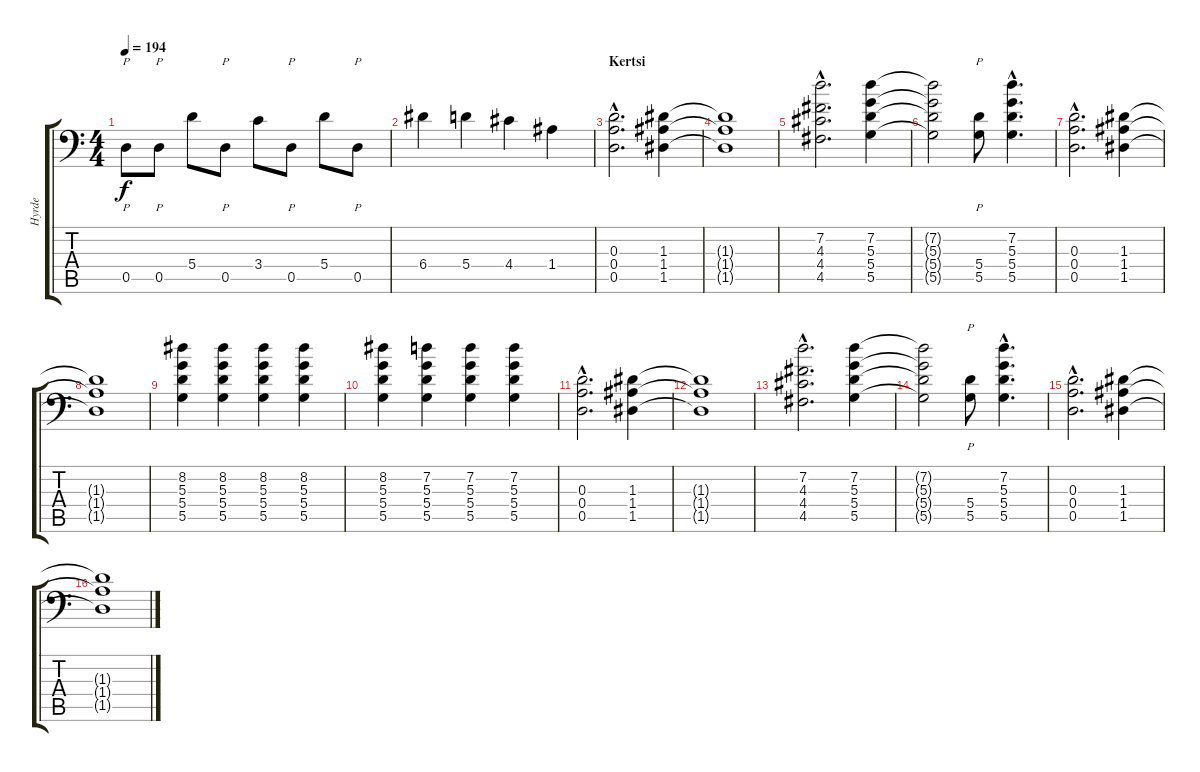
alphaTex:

\track ("Hyrde" "Hyrde") {instrument distortionguitar}
\staff {score tabs}
\tuning (B3 G3 D3 A2 D2 A1) {hide}
\ts (4 4)
\tempo 194
\clef f4
\ks c
0.5.8{p dy f} 0.5.8{p} 5.4.8 0.5.8{p} 3.4.8 0.5.8{p} 5.4.8 0.5.8{p} |
6.4.4 5.4.4 4.4.4 1.4.4 |
\section ("" "Kertsi")
(0.3{hac} 0.4{hac} 0.5{hac}).2{d} (1.3 1.4 1.5).4 |
(1.3{t} 1.4{t} 1.5{t}).1 |
(7.2{hac} 4.3{hac} 4.4{hac} 4.5{hac}).2{d} (7.2 5.3 5.4 5.5).4 |
(7.2{t} 5.3{t} 5.4{t} 5.5{t}).2 (5.4 5.5).8{p} (7.2{hac} 5.3{hac} 5.4{hac} 5.5{hac}).4{d} |
(0.3{hac} 0.4{hac} 0.5{hac}).2{d} (1.3 1.4 1.5).4 |
(1.3{t} 1.4{t} 1.5{t}).1 |
(8.2 5.3 5.4 5.5).4 (8.2 5.3 5.4 5.5).4 (8.2 5.3 5.4 5.5).4 (8.2 5.3 5.4 5.5).4 |
(8.2 5.3 5.4 5.5).4 (7.2 5.3 5.4 5.5).4 (7.2 5.3 5.4 5.5).4 (7.2 5.3 5.4 5.5).4 |
(0.3{hac} 0.4{hac} 0.5{hac}).2{d} (1.3 1.4 1.5).4 |
(1.3{t} 1.4{t} 1.5{t}).1 |
(7.2{hac} 4.3{hac} 4.4{hac} 4.5{hac}).2{d} (7.2 5.3 5.4 5.5).4 |
(7.2{t} 5.3{t} 5.4{t} 5.5{t}).2 (5.4 5.5).8{p} (7.2{hac} 5.3{hac} 5.4{hac} 5.5{hac}).4{d} |
(0.3{hac} 0.4{hac} 0.5{hac}).2{d} (1.3 1.4 1.5).4 |
(1.3{t} 1.4{t} 1.5{t}).1
